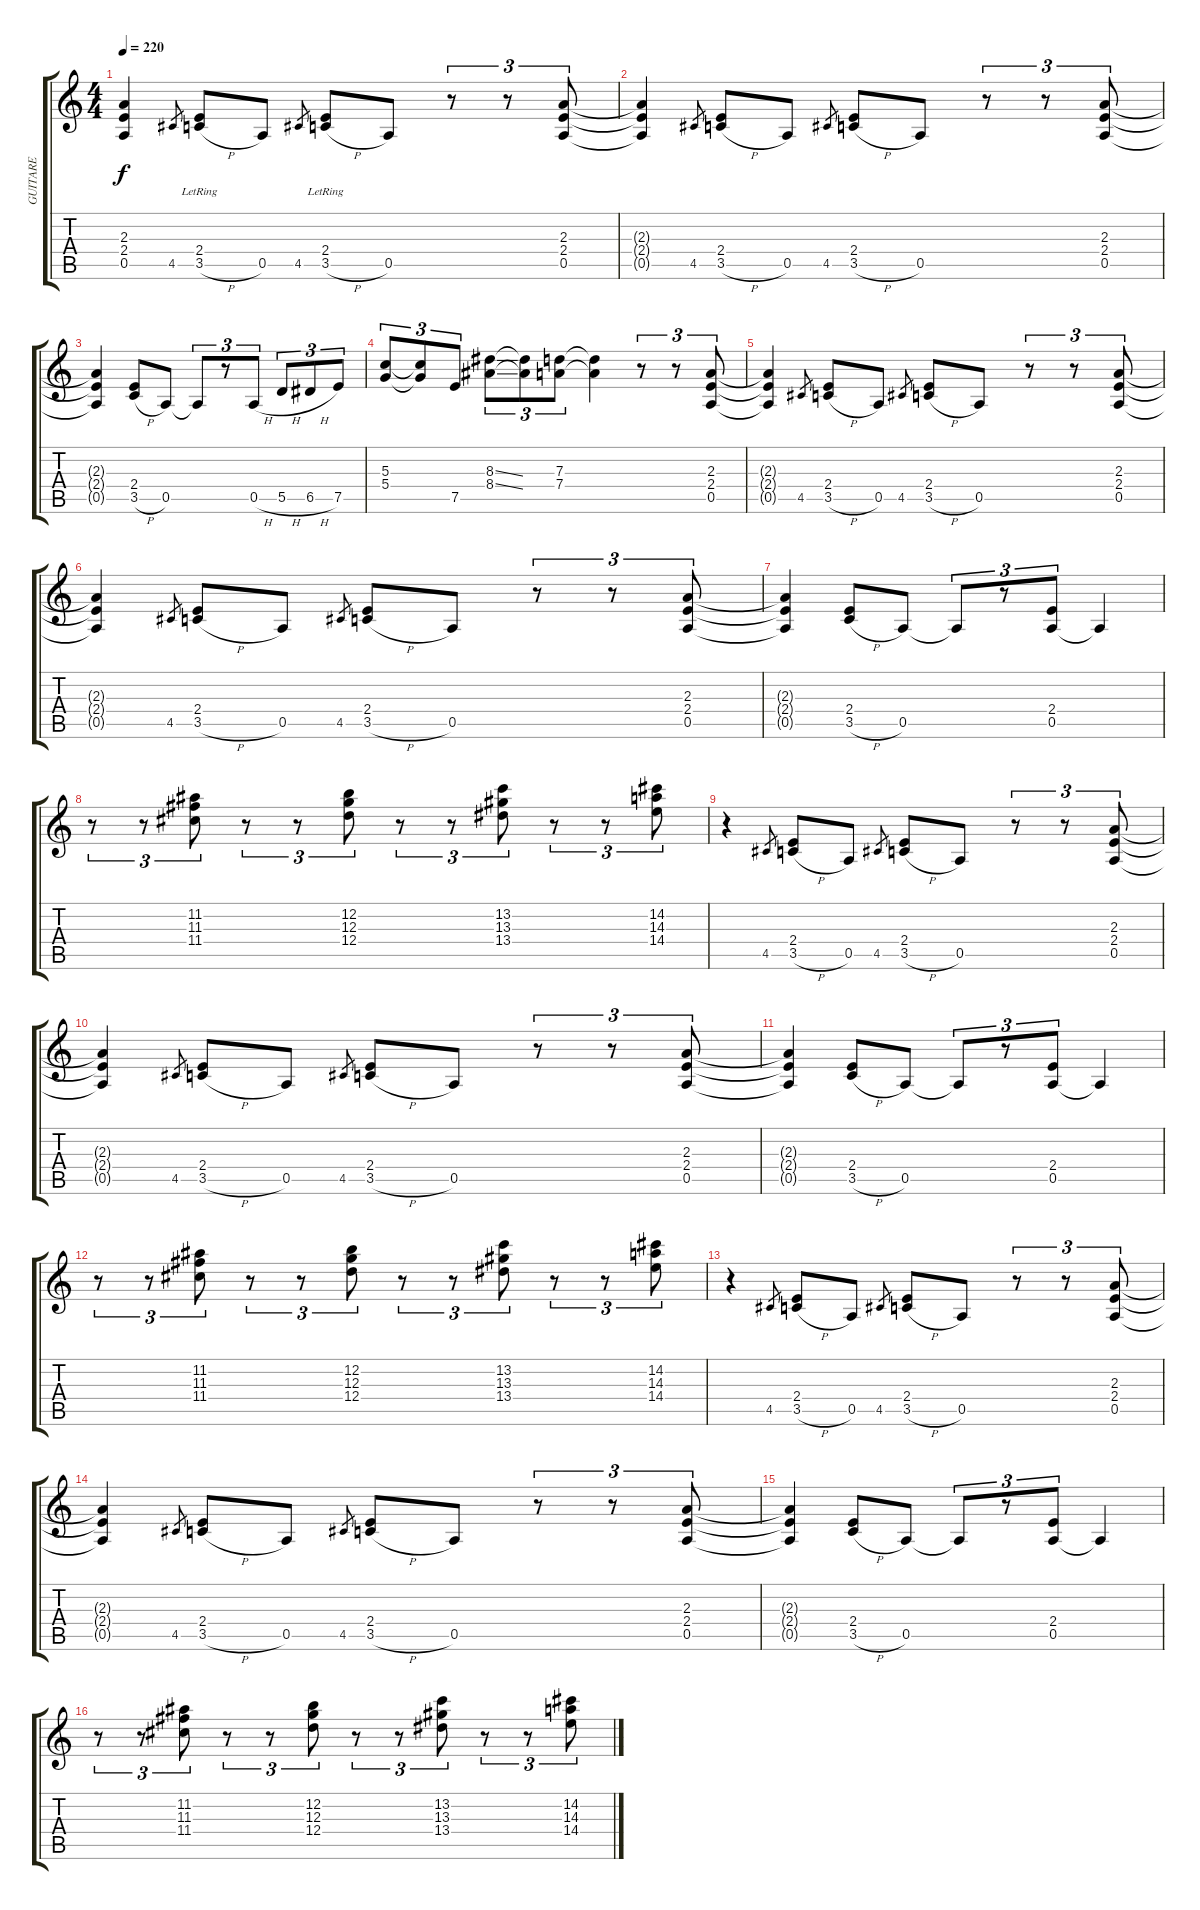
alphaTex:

\track ("GUITARE" "GUITARE") {instrument distortionguitar}
\staff {score tabs}
\tuning (E4 B3 G3 D3 A2 E2) {hide}
\ts (4 4)
\tempo 220
\clef g2
\ks c
(2.3{t} 2.4{t} 0.5{t}).4{dy f} 4.5.8{gr} (2.4{lr} 3.5{h}).8 0.5.8 4.5.8{gr} (2.4{lr} 3.5{h}).8 0.5.8 r.8{tu (3 2)} r.8{tu (3 2)} (2.3 2.4 0.5).8{tu (3 2)} |
(2.3{t} 2.4{t} 0.5{t}).4 4.5.8{gr} (2.4 3.5{h}).8 0.5.8 4.5.8{gr} (2.4 3.5{h}).8 0.5.8 r.8{tu (3 2)} r.8{tu (3 2)} (2.3 2.4 0.5).8{tu (3 2)} |
(2.3{t} 2.4{t} 0.5{t}).4 (2.4 3.5{h}).8 0.5.8 0.5{t}.8{tu (3 2)} r.8{tu (3 2)} 0.5{h}.8{tu (3 2)} 5.5{h}.8{tu (3 2)} 6.5{h}.8{tu (3 2)} 7.5.8{tu (3 2)} |
(5.3 5.4).8{tu (3 2)} (5.3{t} 5.4{t}).8{tu (3 2)} 7.5.8{tu (3 2)} (8.3{ss} 8.4{ss}).8{tu (3 2)} (8.3{t} 8.4{t}).8{tu (3 2)} (7.3 7.4).8{tu (3 2)} (7.3{t} 7.4{t}).4 r.8{tu (3 2)} r.8{tu (3 2)} (2.3 2.4 0.5).8{tu (3 2)} |
(2.3{t} 2.4{t} 0.5{t}).4 4.5.8{gr} (2.4 3.5{h}).8 0.5.8 4.5.8{gr} (2.4 3.5{h}).8 0.5.8 r.8{tu (3 2)} r.8{tu (3 2)} (2.3 2.4 0.5).8{tu (3 2)} |
(2.3{t} 2.4{t} 0.5{t}).4 4.5.8{gr} (2.4 3.5{h}).8 0.5.8 4.5.8{gr} (2.4 3.5{h}).8 0.5.8 r.8{tu (3 2)} r.8{tu (3 2)} (2.3 2.4 0.5).8{tu (3 2)} |
(2.3{t} 2.4{t} 0.5{t}).4 (2.4 3.5{h}).8 0.5.8 0.5{t}.8{tu (3 2)} r.8{tu (3 2)} (2.4 0.5).8{tu (3 2)} 0.5{t}.4 |
r.8{tu (3 2)} r.8{tu (3 2)} (11.2 11.3 11.4).8{tu (3 2)} r.8{tu (3 2)} r.8{tu (3 2)} (12.2 12.3 12.4).8{tu (3 2)} r.8{tu (3 2)} r.8{tu (3 2)} (13.2 13.3 13.4).8{tu (3 2)} r.8{tu (3 2)} r.8{tu (3 2)} (14.2 14.3 14.4).8{tu (3 2)} |
r.4 4.5.8{gr} (2.4 3.5{h}).8 0.5.8 4.5.8{gr} (2.4 3.5{h}).8 0.5.8 r.8{tu (3 2)} r.8{tu (3 2)} (2.3 2.4 0.5).8{tu (3 2)} |
(2.3{t} 2.4{t} 0.5{t}).4 4.5.8{gr} (2.4 3.5{h}).8 0.5.8 4.5.8{gr} (2.4 3.5{h}).8 0.5.8 r.8{tu (3 2)} r.8{tu (3 2)} (2.3 2.4 0.5).8{tu (3 2)} |
(2.3{t} 2.4{t} 0.5{t}).4 (2.4 3.5{h}).8 0.5.8 0.5{t}.8{tu (3 2)} r.8{tu (3 2)} (2.4 0.5).8{tu (3 2)} 0.5{t}.4 |
r.8{tu (3 2)} r.8{tu (3 2)} (11.2 11.3 11.4).8{tu (3 2)} r.8{tu (3 2)} r.8{tu (3 2)} (12.2 12.3 12.4).8{tu (3 2)} r.8{tu (3 2)} r.8{tu (3 2)} (13.2 13.3 13.4).8{tu (3 2)} r.8{tu (3 2)} r.8{tu (3 2)} (14.2 14.3 14.4).8{tu (3 2)} |
r.4 4.5.8{gr} (2.4 3.5{h}).8 0.5.8 4.5.8{gr} (2.4 3.5{h}).8 0.5.8 r.8{tu (3 2)} r.8{tu (3 2)} (2.3 2.4 0.5).8{tu (3 2)} |
(2.3{t} 2.4{t} 0.5{t}).4 4.5.8{gr} (2.4 3.5{h}).8 0.5.8 4.5.8{gr} (2.4 3.5{h}).8 0.5.8 r.8{tu (3 2)} r.8{tu (3 2)} (2.3 2.4 0.5).8{tu (3 2)} |
(2.3{t} 2.4{t} 0.5{t}).4 (2.4 3.5{h}).8 0.5.8 0.5{t}.8{tu (3 2)} r.8{tu (3 2)} (2.4 0.5).8{tu (3 2)} 0.5{t}.4 |
r.8{tu (3 2)} r.8{tu (3 2)} (11.2 11.3 11.4).8{tu (3 2)} r.8{tu (3 2)} r.8{tu (3 2)} (12.2 12.3 12.4).8{tu (3 2)} r.8{tu (3 2)} r.8{tu (3 2)} (13.2 13.3 13.4).8{tu (3 2)} r.8{tu (3 2)} r.8{tu (3 2)} (14.2 14.3 14.4).8{tu (3 2)}
